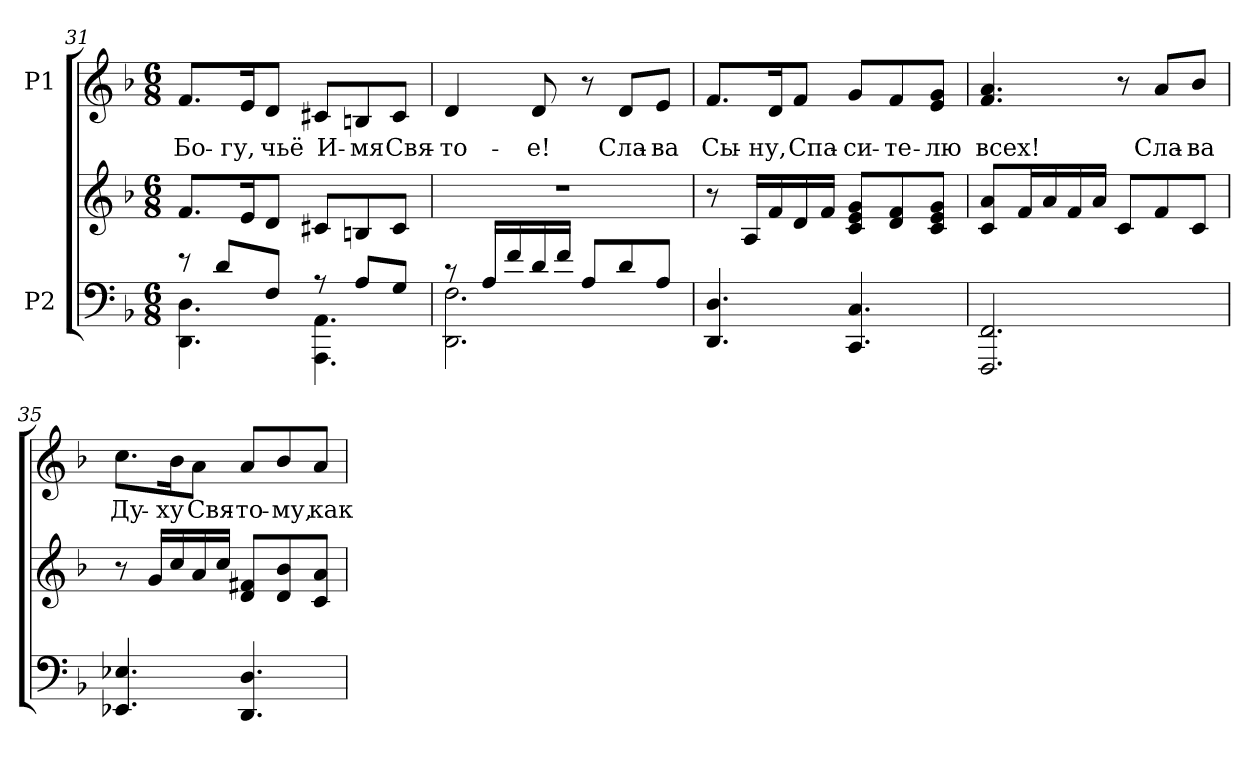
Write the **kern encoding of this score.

**kern	**kern	**kern	**text
*part2	*part2	*part1	*part1
*staff3	*staff2	*staff1	*staff1
*I"P2	*	*I"P1	*
!!LO:LB:g=z
*clefF4	*clefG2	*clefG2	*
*k[b-]	*k[b-]	*k[b-]	*
*d:	*d:	*d:	*
*M6/8	*M6/8	*M6/8	*
=31	=31	=31	=31
*^	*	*	*
!	!	!	!	!LO:LY:b:color=#000000
8r	4.DDi\ 4.Di	8.fi/L	8.fi/L	Бо-
8di/L	.	.	.	.
!	!	!	!	!LO:LY:b:color=#000000
.	.	16ei/K	16ei/K	-гу,
!	!	!	!	!LO:LY:b:color=#000000
8Fi/J	.	8di/J	8di/J	чьё
!	!	!	!	!LO:LY:b:color=#000000
8r	4.AAAi\ 4.AAi	8c#Xi/L	8c#Xi/L	И-
!	!	!	!	!LO:LY:b:color=#000000
8Ai/L	.	8Bni/	8Bni/	-мя
!	!	!	!	!LO:LY:b:color=#000000
8Gi/J	.	8c#i/J	8c#i/J	Свя-
=32	=32	=32	=32	=32
!	!	!LO:N:vis=1	!	!
!	!	!	!	!LO:LY:b:color=#000000
8r	2.DDi\ 2.Fi	2.r	4di/	-то-
16Ai/LL	.	.	.	.
16fi/	.	.	.	.
!	!	!	!	!LO:LY:b:color=#000000
16di/	.	.	8di/	-е!
16fi/JJ	.	.	.	.
8Ai/L	.	.	8r	.
!	!	!	!	!LO:LY:b:color=#000000
8di/	.	.	8di/L	Сла-
!	!	!	!	!LO:LY:b:color=#000000
8Ai/J	.	.	8ei/J	-ва
*v	*v	*	*	*
=33	=33	=33	=33
!	!	!	!LO:LY:b:color=#000000
4.DDi/ 4.Di	8r	8.fi/L	Сы-
.	16Ai/LL	.	.
!	!	!	!LO:LY:b:color=#000000
.	16fi/	16di/K	-ну,
!	!	!	!LO:LY:b:color=#000000
.	16di/	8fi/J	Спа-
.	16fi/JJ	.	.
!	!	!	!LO:LY:b:color=#000000
4.CCi/ 4.Ci	8ci/ 8ei 8giL	8gi/L	-си-
!	!	!	!LO:LY:b:color=#000000
.	8di/ 8fi	8fi/	-те-
!	!	!	!LO:LY:b:color=#000000
.	8ci/ 8ei 8giJ	8ei/ 8giJ	-лю
=34	=34	=34	=34
!	!	!	!LO:LY:b:color=#000000
2.FFFi/ 2.FFi	8ci/ 8aiL	4.fi/ 4.ai	всех!
.	16fi/L	.	.
.	16ai/	.	.
.	16fi/	.	.
.	16ai/JJ	.	.
.	8ci/L	8r	.
!	!	!	!LO:LY:b:color=#000000
.	8fi/	8ai/L	Сла-
!	!	!	!LO:LY:b:color=#000000
.	8ci/J	8b-i/J	-ва
!!LO:LB:g=z
=35	=35	=35	=35
!	!	!	!LO:LY:b:color=#000000
4.EE-Xi/ 4.E-Xi	8r	8.cci\L	Ду-
.	16gi/LL	.	.
!	!	!	!LO:LY:b:color=#000000
.	16cci/	16b-i\K	-ху
!	!	!	!LO:LY:b:color=#000000
.	16ai/	8ai\J	Свя-
.	16cci/JJ	.	.
!	!	!	!LO:LY:b:color=#000000
4.DDi/ 4.Di	8di/ 8f#XiL	8ai/L	-то-
!	!	!	!LO:LY:b:color=#000000
.	8di/ 8b-i	8b-i/	-му,
!	!	!	!LO:LY:b:color=#000000
.	8ci/ 8aiJ	8ai/J	как
=	=	=	=
*-	*-	*-	*-
